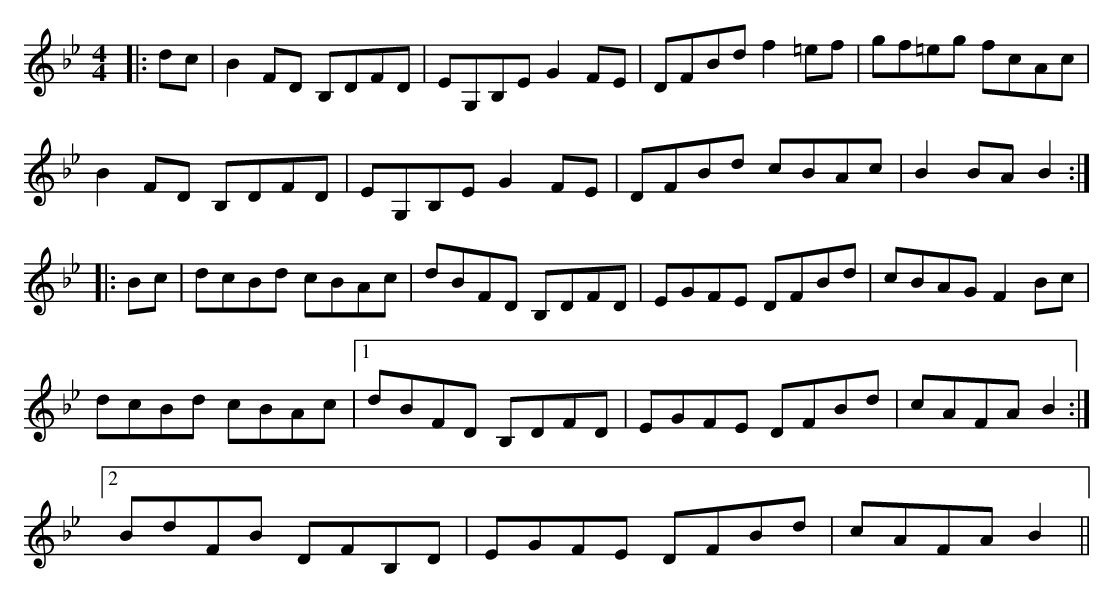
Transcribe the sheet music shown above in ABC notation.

X:1
M:4/4
K:Cdor
|:dc|B2 FD B,DFD|EG,B,E G2 FE|DFBd f2 =ef|gf=eg fcAc|
B2 FD B,DFD|EG,B,E G2 FE|DFBd cBAc|B2 BA B2:|
|:Bc|dcBd cBAc|dBFD B,DFD|EGFE DFBd|cBAG F2 Bc|
dcBd cBAc|1 dBFD B,DFD|EGFE DFBd|cAFA B2:|
[2BdFB DFB,D|EGFE DFBd|cAFA B2||
